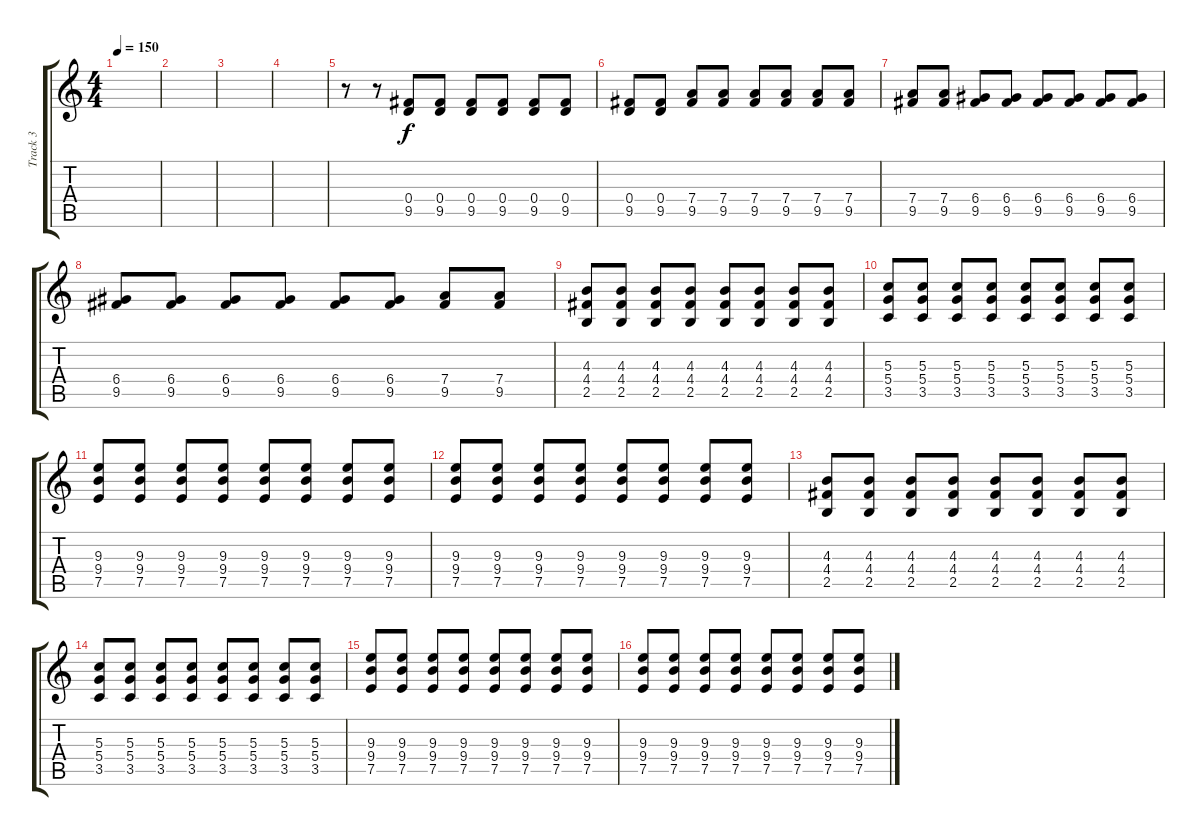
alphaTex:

\track ("Track 3" "Track 3") {instrument overdrivenguitar}
\staff {score tabs}
\tuning (E4 B3 G3 D3 A2 D2) {hide}
\ts (4 4)
\tempo 150
\clef g2
\ks c
|
|
|
|
r.8 r.8 (0.4 9.5).8{volume 8 instrument electricguitarclean} (0.4 9.5).8 (0.4 9.5).8 (0.4 9.5).8 (0.4 9.5).8 (0.4 9.5).8 |
(0.4 9.5).8 (0.4 9.5).8 (7.4 9.5).8 (7.4 9.5).8 (7.4 9.5).8 (7.4 9.5).8 (7.4 9.5).8 (7.4 9.5).8 |
(7.4 9.5).8 (7.4 9.5).8 (6.4 9.5).8 (6.4 9.5).8 (6.4 9.5).8 (6.4 9.5).8 (6.4 9.5).8 (6.4 9.5).8 |
(6.4 9.5).8 (6.4 9.5).8 (6.4 9.5).8 (6.4 9.5).8 (6.4 9.5).8 (6.4 9.5).8 (7.4 9.5).8 (7.4 9.5).8 |
(4.3 4.4 2.5).8{volume 8 instrument electricguitarclean} (4.3 4.4 2.5).8 (4.3 4.4 2.5).8 (4.3 4.4 2.5).8 (4.3 4.4 2.5).8 (4.3 4.4 2.5).8 (4.3 4.4 2.5).8 (4.3 4.4 2.5).8 |
(5.3 5.4 3.5).8 (5.3 5.4 3.5).8 (5.3 5.4 3.5).8 (5.3 5.4 3.5).8 (5.3 5.4 3.5).8 (5.3 5.4 3.5).8 (5.3 5.4 3.5).8 (5.3 5.4 3.5).8 |
(9.3 9.4 7.5).8 (9.3 9.4 7.5).8 (9.3 9.4 7.5).8 (9.3 9.4 7.5).8 (9.3 9.4 7.5).8 (9.3 9.4 7.5).8 (9.3 9.4 7.5).8 (9.3 9.4 7.5).8 |
(9.3 9.4 7.5).8 (9.3 9.4 7.5).8 (9.3 9.4 7.5).8 (9.3 9.4 7.5).8 (9.3 9.4 7.5).8 (9.3 9.4 7.5).8 (9.3 9.4 7.5).8 (9.3 9.4 7.5).8 |
(4.3 4.4 2.5).8 (4.3 4.4 2.5).8 (4.3 4.4 2.5).8 (4.3 4.4 2.5).8 (4.3 4.4 2.5).8 (4.3 4.4 2.5).8 (4.3 4.4 2.5).8 (4.3 4.4 2.5).8 |
(5.3 5.4 3.5).8 (5.3 5.4 3.5).8 (5.3 5.4 3.5).8 (5.3 5.4 3.5).8 (5.3 5.4 3.5).8 (5.3 5.4 3.5).8 (5.3 5.4 3.5).8 (5.3 5.4 3.5).8 |
(9.3 9.4 7.5).8 (9.3 9.4 7.5).8 (9.3 9.4 7.5).8 (9.3 9.4 7.5).8 (9.3 9.4 7.5).8 (9.3 9.4 7.5).8 (9.3 9.4 7.5).8 (9.3 9.4 7.5).8 |
(9.3 9.4 7.5).8 (9.3 9.4 7.5).8 (9.3 9.4 7.5).8 (9.3 9.4 7.5).8 (9.3 9.4 7.5).8 (9.3 9.4 7.5).8 (9.3 9.4 7.5).8 (9.3 9.4 7.5).8
